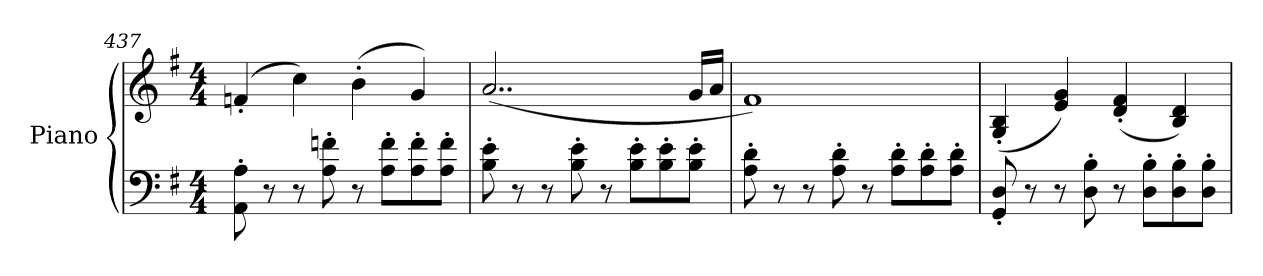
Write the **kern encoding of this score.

**kern	**kern
*part1	*part1
*staff2	*staff1
*I"Piano	*
*I'Pno.	*
*clefF4	*clefG2
*k[f#]	*k[f#]
*M4/4	*M4/4
=437	=437
8AA\' 8A\'	(4fn'/
8r	.
8r	4cc\)
8A\' 8fn\'	.
8r	(4b'\
8A\' 8f\'L	.
8A\' 8f\'	4g/)
8A\' 8f\'J	.
=438	=438
8B\' 8e\'	(2..a/
8r	.
8r	.
8B\' 8e\'	.
8r	.
8B\' 8e\'L	.
8B\' 8e\'	.
8B\' 8e\'J	16g/LL
.	16a/JJ
!!LO:LB:g=z
=439	=439
8A\' 8d\'	1f#)
8r	.
8r	.
8A\' 8d\'	.
8r	.
8A\' 8d\'L	.
8A\' 8d\'	.
8A\' 8d\'J	.
=440	=440
8GG/' 8D/'	(4G/' 4B/'
8r	.
8r	4e/ 4g/)
8D\' 8B\'	.
8r	(4d/' 4f#/'
8D\' 8B\'L	.
8D\' 8B\'	4B/ 4d/)
8D\' 8B\'J	.
=	=
*-	*-
